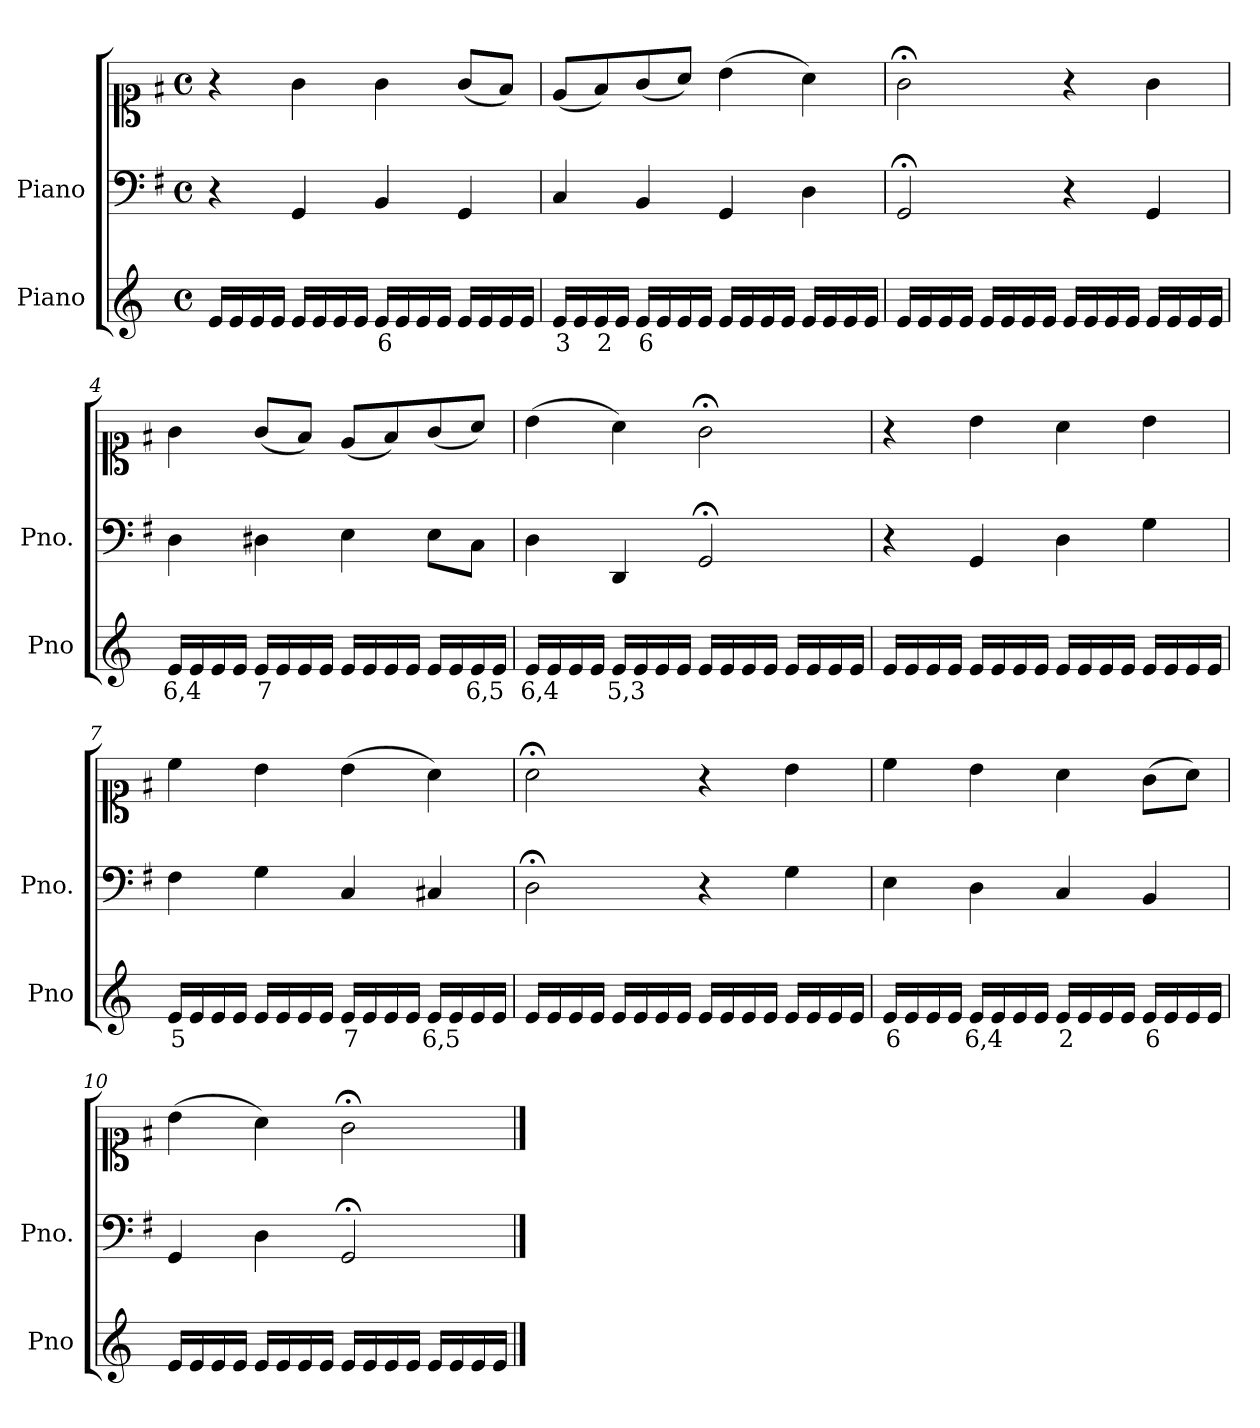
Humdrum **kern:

**kern	**text	**kern	**kern
*part2	*part2	*part1	*part1
*staff3	*staff3	*staff2	*staff1
*I"Piano	*	*I"Piano	*
*I'Pno	*	*I'Pno.	*
*clefG2	*	*clefF4	*clefC1
*k[]	*	*k[f#]	*k[f#]
*M4/4	*	*M4/4	*M4/4
*met(c)	*	*met(c)	*met(c)
=1	=1	=1	=1
16e/LL	.	4r	4r
16e/	.	.	.
16e/	.	.	.
16e/JJ	.	.	.
16e/LL	.	4GG/	4g\
16e/	.	.	.
16e/	.	.	.
16e/JJ	.	.	.
!	!LO:LY:b	!	!
16e/LL	6	4BB/	4g\
16e/	.	.	.
16e/	.	.	.
16e/JJ	.	.	.
16e/LL	.	4GG/	(<8g/L
16e/	.	.	.
16e/	.	.	8f#/J)
16e/JJ	.	.	.
=2	=2	=2	=2
!	!LO:LY:b	!	!
16e/LL	3	4C/	(<8e/L
16e/	.	.	.
!	!LO:LY:b	!	!
16e/	2	.	8f#/)
16e/JJ	.	.	.
!	!LO:LY:b	!	!
16e/LL	6	4BB/	(<8g/
16e/	.	.	.
16e/	.	.	8a/J)
16e/JJ	.	.	.
16e/LL	.	4GG/	(>4b\
16e/	.	.	.
16e/	.	.	.
16e/JJ	.	.	.
16e/LL	.	4D\	4a\)
16e/	.	.	.
16e/	.	.	.
16e/JJ	.	.	.
=3	=3	=3	=3
16e/LL	.	2GG;</	2g;<\
16e/	.	.	.
16e/	.	.	.
16e/JJ	.	.	.
16e/LL	.	.	.
16e/	.	.	.
16e/	.	.	.
16e/JJ	.	.	.
16e/LL	.	4r	4r
16e/	.	.	.
16e/	.	.	.
16e/JJ	.	.	.
16e/LL	.	4GG/	4g\
16e/	.	.	.
16e/	.	.	.
16e/JJ	.	.	.
=4	=4	=4	=4
!	!LO:LY:b	!	!
16e/LL	6,4	4D\	4g\
16e/	.	.	.
16e/	.	.	.
16e/JJ	.	.	.
!	!LO:LY:b	!	!
16e/LL	7	4D#X\	(<8g/L
16e/	.	.	.
16e/	.	.	8f#/J)
16e/JJ	.	.	.
16e/LL	.	4E\	(<8e/L
16e/	.	.	.
16e/	.	.	8f#/)
16e/JJ	.	.	.
16e/LL	.	8E\L	(<8g/
16e/	.	.	.
!	!LO:LY:b	!	!
16e/	6,5	8C\J	8a/J)
16e/JJ	.	.	.
=5	=5	=5	=5
!	!LO:LY:b	!	!
16e/LL	6,4	4D\	(>4b\
16e/	.	.	.
16e/	.	.	.
16e/JJ	.	.	.
!	!LO:LY:b	!	!
16e/LL	5,3	4DD/	4a\)
16e/	.	.	.
16e/	.	.	.
16e/JJ	.	.	.
16e/LL	.	2GG;</	2g;<\
16e/	.	.	.
16e/	.	.	.
16e/JJ	.	.	.
16e/LL	.	.	.
16e/	.	.	.
16e/	.	.	.
16e/JJ	.	.	.
=6	=6	=6	=6
16e/LL	.	4r	4r
16e/	.	.	.
16e/	.	.	.
16e/JJ	.	.	.
16e/LL	.	4GG/	4b\
16e/	.	.	.
16e/	.	.	.
16e/JJ	.	.	.
16e/LL	.	4D\	4a\
16e/	.	.	.
16e/	.	.	.
16e/JJ	.	.	.
16e/LL	.	4G\	4b\
16e/	.	.	.
16e/	.	.	.
16e/JJ	.	.	.
=7	=7	=7	=7
!	!LO:LY:b	!	!
16e/LL	5	4F#\	4cc\
16e/	.	.	.
16e/	.	.	.
16e/JJ	.	.	.
16e/LL	.	4G\	4b\
16e/	.	.	.
16e/	.	.	.
16e/JJ	.	.	.
!	!LO:LY:b	!	!
16e/LL	7	4C/	(>4b\
16e/	.	.	.
16e/	.	.	.
16e/JJ	.	.	.
!	!LO:LY:b	!	!
16e/LL	6,5	4C#X/	4a\)
16e/	.	.	.
16e/	.	.	.
16e/JJ	.	.	.
=8	=8	=8	=8
16e/LL	.	2D;<\	2a;<\
16e/	.	.	.
16e/	.	.	.
16e/JJ	.	.	.
16e/LL	.	.	.
16e/	.	.	.
16e/	.	.	.
16e/JJ	.	.	.
16e/LL	.	4r	4r
16e/	.	.	.
16e/	.	.	.
16e/JJ	.	.	.
16e/LL	.	4G\	4b\
16e/	.	.	.
16e/	.	.	.
16e/JJ	.	.	.
=9	=9	=9	=9
!	!LO:LY:b	!	!
16e/LL	6	4E\	4cc\
16e/	.	.	.
16e/	.	.	.
16e/JJ	.	.	.
!	!LO:LY:b	!	!
16e/LL	6,4	4D\	4b\
16e/	.	.	.
16e/	.	.	.
16e/JJ	.	.	.
!	!LO:LY:b	!	!
16e/LL	2	4C/	4a\
16e/	.	.	.
16e/	.	.	.
16e/JJ	.	.	.
!	!LO:LY:b	!	!
16e/LL	6	4BB/	(>8g\L
16e/	.	.	.
16e/	.	.	8a\J)
16e/JJ	.	.	.
=10	=10	=10	=10
16e/LL	.	4GG/	(>4b\
16e/	.	.	.
16e/	.	.	.
16e/JJ	.	.	.
16e/LL	.	4D\	4a\)
16e/	.	.	.
16e/	.	.	.
16e/JJ	.	.	.
16e/LL	.	2GG;</	2g;<\
16e/	.	.	.
16e/	.	.	.
16e/JJ	.	.	.
16e/LL	.	.	.
16e/	.	.	.
16e/	.	.	.
16e/JJ	.	.	.
==	==	==	==
*-	*-	*-	*-
